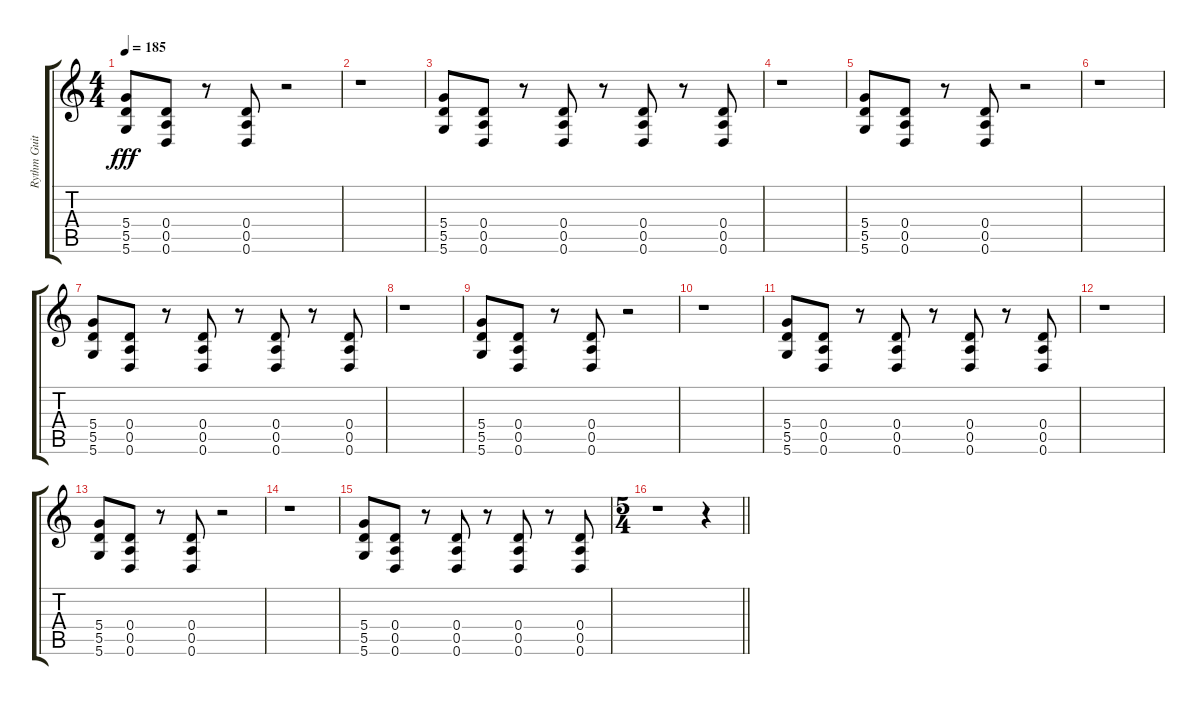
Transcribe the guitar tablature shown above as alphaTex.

\track ("Rythm Guitar" "Rythm Guit") {instrument distortionguitar}
\staff {score tabs}
\tuning (E4 B3 G3 D3 A2 D2) {hide}
\ts (4 4)
\tempo 185
\clef g2
\ks c
(5.4 5.5 5.6).8{dy fff} (0.4 0.5 0.6).8 r.8 (0.4 0.5 0.6).8 r.2 |
r.1 |
(5.4 5.5 5.6).8 (0.4 0.5 0.6).8 r.8 (0.4 0.5 0.6).8 r.8 (0.4 0.5 0.6).8 r.8 (0.4 0.5 0.6).8 |
r.1 |
(5.4 5.5 5.6).8 (0.4 0.5 0.6).8 r.8 (0.4 0.5 0.6).8 r.2 |
r.1 |
(5.4 5.5 5.6).8 (0.4 0.5 0.6).8 r.8 (0.4 0.5 0.6).8 r.8 (0.4 0.5 0.6).8 r.8 (0.4 0.5 0.6).8 |
r.1 |
(5.4 5.5 5.6).8 (0.4 0.5 0.6).8 r.8 (0.4 0.5 0.6).8 r.2 |
r.1 |
(5.4 5.5 5.6).8 (0.4 0.5 0.6).8 r.8 (0.4 0.5 0.6).8 r.8 (0.4 0.5 0.6).8 r.8 (0.4 0.5 0.6).8 |
r.1 |
(5.4 5.5 5.6).8 (0.4 0.5 0.6).8 r.8 (0.4 0.5 0.6).8 r.2 |
r.1 |
(5.4 5.5 5.6).8 (0.4 0.5 0.6).8 r.8 (0.4 0.5 0.6).8 r.8 (0.4 0.5 0.6).8 r.8 (0.4 0.5 0.6).8 |
\ts (5 4)
\barLineRight lightlight
r.1 r.4
